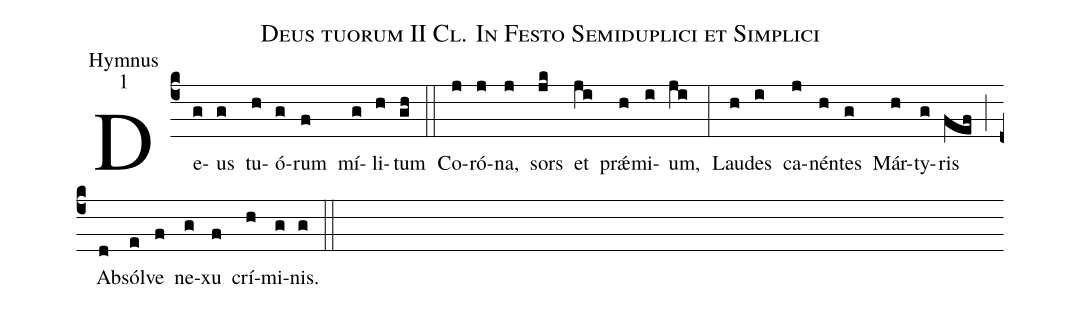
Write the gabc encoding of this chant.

name:Deus tuorum II Cl. In Festo Semiduplici et Simplici;
office-part:Hymnus;
mode:1;
%%
(c4) De(g)us(g) tu(h)ó(g)rum(f) mí(g)li(h)tum(gh) (::)
Co(j)ró(j)na,(j) sors(jk) et(ji) prǽ(h)mi(i)um,(ji) (:)
Lau(h)des(i) ca(j)nén(h)tes(g) Már(h)ty(g)ris(fef) (;) Ab(d)sól(e)ve(f) ne(g)xu(f) crí(h)mi(g)nis.(g) (::)
